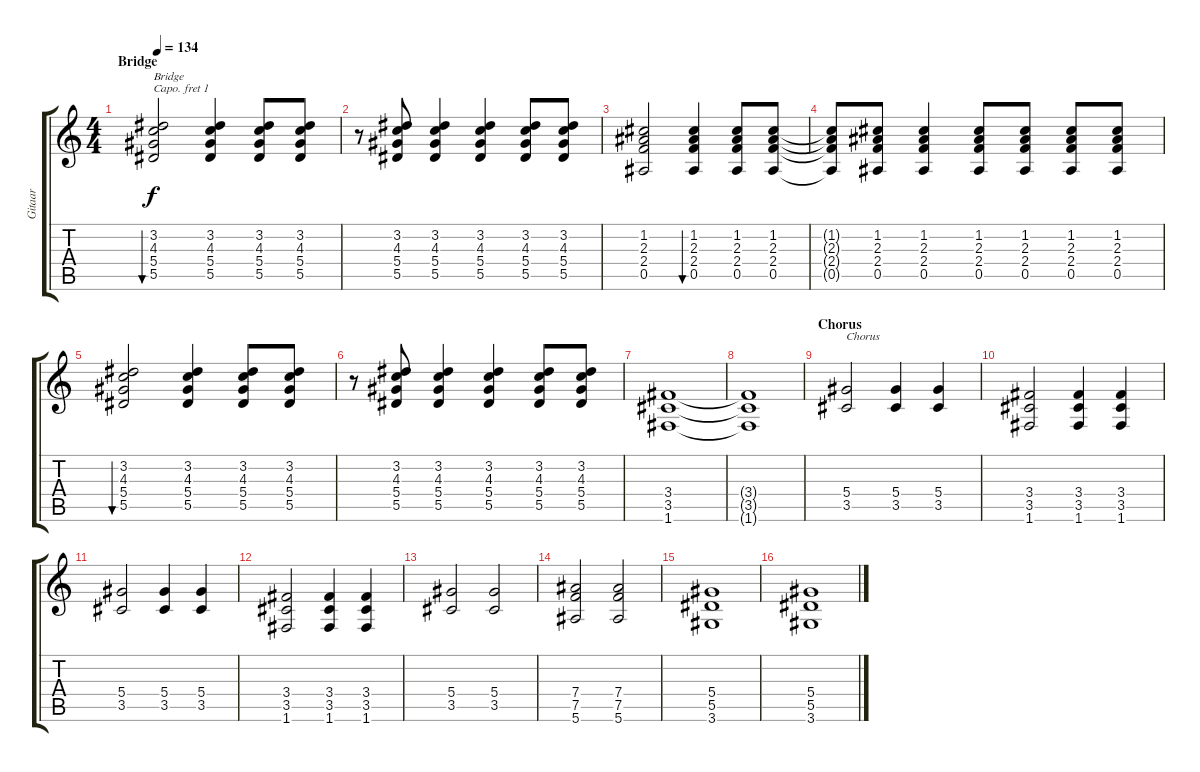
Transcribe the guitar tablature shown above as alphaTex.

\track ("Gitaar" "Gitaar") {instrument electricguitarclean}
\staff {score tabs}
\capo 1
\tuning (E4 B3 G3 D3 A2 E2) {hide}
\ts (4 4)
\section ("" "Bridge")
\tempo 134
\clef g2
\ks c
(3.2 4.3 5.4 5.5).2{bu 60 txt "Bridge" dy f} (3.2 4.3 5.4 5.5).4 (3.2 4.3 5.4 5.5).8 (3.2 4.3 5.4 5.5).8 |
r.8 (3.2 4.3 5.4 5.5).8 (3.2 4.3 5.4 5.5).4 (3.2 4.3 5.4 5.5).4 (3.2 4.3 5.4 5.5).8 (3.2 4.3 5.4 5.5).8 |
(1.2 2.3 2.4 0.5).2 (1.2 2.3 2.4 0.5).4{bu 60} (1.2 2.3 2.4 0.5).8 (1.2 2.3 2.4 0.5).8 |
(1.2{t} 2.3{t} 2.4{t} 0.5{t}).8 (1.2 2.3 2.4 0.5).8 (1.2 2.3 2.4 0.5).4 (1.2 2.3 2.4 0.5).8 (1.2 2.3 2.4 0.5).8 (1.2 2.3 2.4 0.5).8 (1.2 2.3 2.4 0.5).8 |
(3.2 4.3 5.4 5.5).2{bu 60} (3.2 4.3 5.4 5.5).4 (3.2 4.3 5.4 5.5).8 (3.2 4.3 5.4 5.5).8 |
r.8 (3.2 4.3 5.4 5.5).8 (3.2 4.3 5.4 5.5).4 (3.2 4.3 5.4 5.5).4 (3.2 4.3 5.4 5.5).8 (3.2 4.3 5.4 5.5).8 |
(3.4 3.5 1.6).1{instrument overdrivenguitar} |
(3.4{t} 3.5{t} 1.6{t}).1 |
\section ("" "Chorus")
(5.4 3.5).2{txt "Chorus"} (5.4 3.5).4 (5.4 3.5).4 |
(3.4 3.5 1.6).2 (3.4 3.5 1.6).4 (3.4 3.5 1.6).4 |
(5.4 3.5).2 (5.4 3.5).4 (5.4 3.5).4 |
(3.4 3.5 1.6).2 (3.4 3.5 1.6).4 (3.4 3.5 1.6).4 |
(5.4 3.5).2 (5.4 3.5).2 |
(7.4 7.5 5.6).2 (7.4 7.5 5.6).2 |
(5.4 5.5 3.6).1 |
(5.4 5.5 3.6).1
